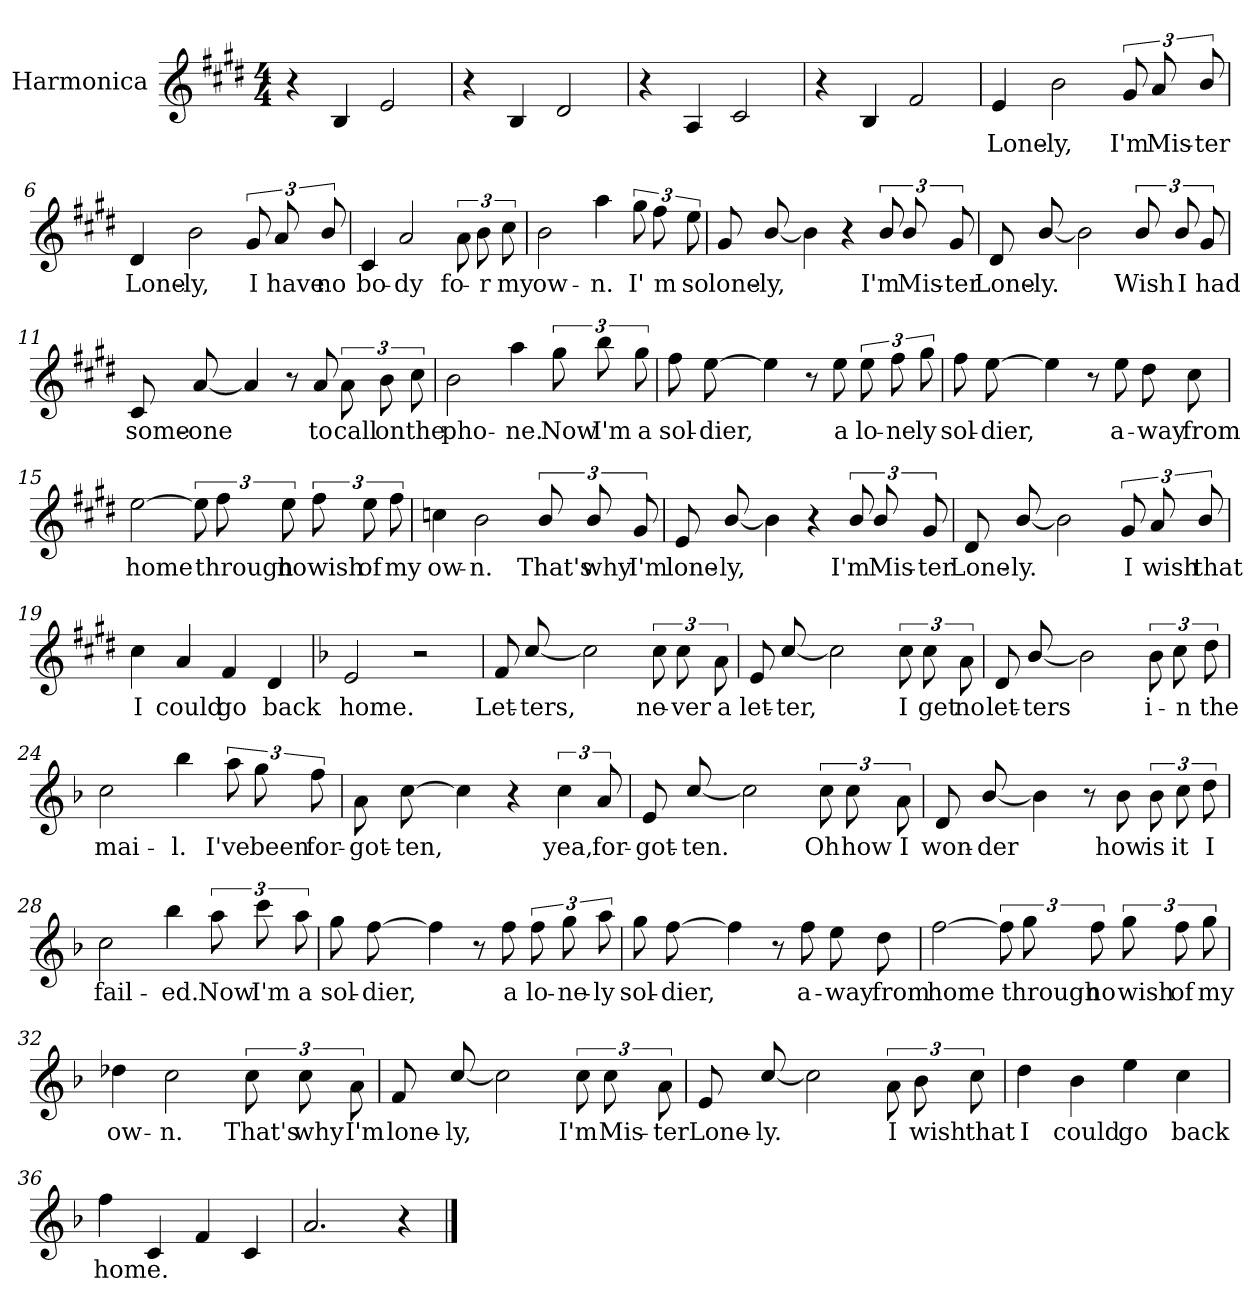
**kern	**text
*part1	*part1
*staff1	*staff1
*I"Harmonica	*
*I'Hrmca	*
*clefG2	*
*k[f#c#g#d#]	*
*M4/4	*
=1	=1
4r	.
4B/	.
2e/	.
=2	=2
4r	.
4B/	.
2d#/	.
=3	=3
4r	.
4A/	.
2c#/	.
=4	=4
4r	.
4B/	.
2f#/	.
=5	=5
4e/	Lone-
2b\	ly,
12g#/L	I'm
12a/	Mis-
12b/	ter
!!LO:LB:g=z
=6	=6
4d#/	Lone-
2b\	ly,
12g#/L	I
12a/	have
12b/	no
=7	=7
4c#/	bo-
2a/	dy
12a\L	fo-
12b\	r
12cc#\	my
=8	=8
2b\	ow-
4aa\	n.
12gg#\L	I'
12ff#\	m
12ee\	so
=9	=9
8g#/L	lone-
[>8b/	ly,
4b\]	.
4r	.
12b/L	I'm
12b/	Mis-
12g#/	ter
!!LO:LB:g=z
=10	=10
8d#/L	Lone-
[>8b/	ly.
2b\]	.
12b/L	Wish
12b/	I
12g#/	had
=11	=11
8c#/L	some-
[<8a/	one
4a/]	.
8r	.
8a/	to
12a\L	call
12b\	on
12cc#\	the
=12	=12
2b\	pho-
4aa\	ne.
12gg#\L	Now
12bb\	I'm
12gg#\	a
!!LO:LB:g=z
=13	=13
8ff#\L	sol-
[>8ee\	dier,
4ee\]	.
8r	.
8ee\	a
12ee\L	lo-
12ff#\	ne
12gg#\	ly
=14	=14
8ff#\L	sol-
[>8ee\	dier,
4ee\]	.
8r	.
8ee\	a-
8dd#\L	way
8cc#\	from
=15	=15
[>2ee\	home
12ee\L]	.
12ff#\	through
12ee\	no
12ff#\L	wish
12ee\	of
12ff#\	my
!!LO:LB:g=z
=16	=16
4ccn\	ow-
2b\	n.
12b/L	That's
12b/	why
12g#/	I'm
=17	=17
8e/L	lone-
[>8b/	ly,
4b\]	.
4r	.
12b/L	I'm
12b/	Mis-
12g#/	ter
=18	=18
8d#/L	Lone-
[>8b/	ly.
2b\]	.
12g#/L	I
12a/	wish
12b/	that
=19	=19
4cc#\	I
4a/	could
4f#/	go
4d#/	back
!!LO:LB:g=z
=20	=20
*k[b-]	*
2e/	home.
2r	.
=21	=21
8f/L	Let-
[>8cc/	ters,
2cc\]	.
12cc\L	ne-
12cc\	ver
12a\	a
=22	=22
8e/L	let-
[>8cc/	ter,
2cc\]	.
12cc\L	I
12cc\	get
12a\	no
=23	=23
8d/L	let-
[>8b-/	ters
2b-\]	.
12b-\L	i-
12cc\	n
12dd\	the
!!LO:LB:g=z
=24	=24
2cc\	mai-
4bb-\	l.
12aa\L	I've
12gg\	been
12ff\	for-
=25	=25
8a\L	got-
[>8cc\	ten,
4cc\]	.
4r	.
6cc\	yea,
12a/	for-
=26	=26
8e/L	got-
[>8cc/	ten.
2cc\]	.
12cc\L	Oh
12cc\	how
12a\	I
=27	=27
8d/L	won-
[>8b-/	der
4b-\]	.
8r	.
8b-\	how
12b-\L	is
12cc\	it
12dd\	I
!!LO:PB:g=z
=28	=28
2cc\	fail-
4bb-\	ed.
12aa\L	Now
12ccc\	I'm
12aa\	a
=29	=29
8gg\L	sol-
[>8ff\	dier,
4ff\]	.
8r	.
8ff\	a
12ff\L	lo-
12gg\	ne-
12aa\	ly
=30	=30
8gg\L	sol-
[>8ff\	dier,
4ff\]	.
8r	.
8ff\	a-
8ee\L	way
8dd\	from
=31	=31
[>2ff\	home
12ff\L]	.
12gg\	through
12ff\	no
12gg\L	wish
12ff\	of
12gg\	my
!!LO:LB:g=z
=32	=32
4dd-X\	ow-
2cc\	n.
12cc\L	That's
12cc\	why
12a\	I'm
=33	=33
8f/L	lone-
[>8cc/	ly,
2cc\]	.
12cc\L	I'm
12cc\	Mis-
12a\	ter
=34	=34
8e/L	Lone-
[>8cc/	ly.
2cc\]	.
12a\L	I
12b-\	wish
12cc\	that
=35	=35
4dd\	I
4b-\	could
4ee\	go
4cc\	back
!!LO:LB:g=z
=36	=36
4ff\	home.
4c/	.
4f/	.
4c/	.
=37	=37
2.a/	.
4r	.
==	==
*-	*-
